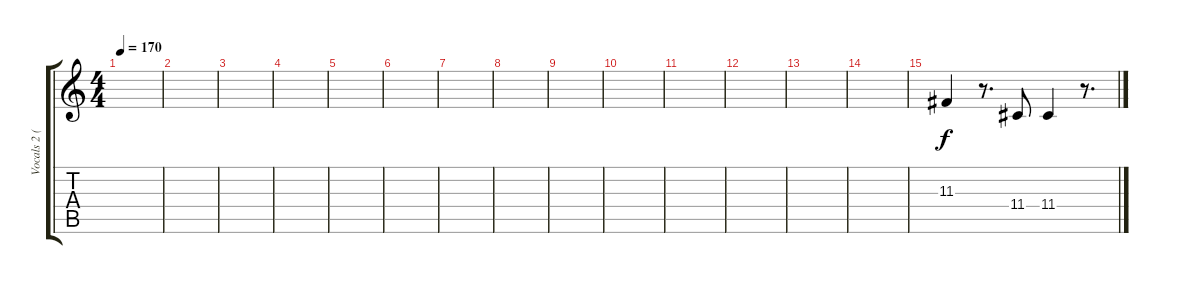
\track ("Vocals 2 (TOM)" "Vocals 2 (") {instrument tuba}
\staff {score tabs}
\tuning (E4 B3 G3 D3 A2 E2) {hide}
\ts (4 4)
\tempo 170
\clef g2
\ks c
|
|
|
|
|
|
|
|
|
|
|
|
|
|
11.3.4 r.8{d} 11.4.8 11.4.4 r.8{d}
